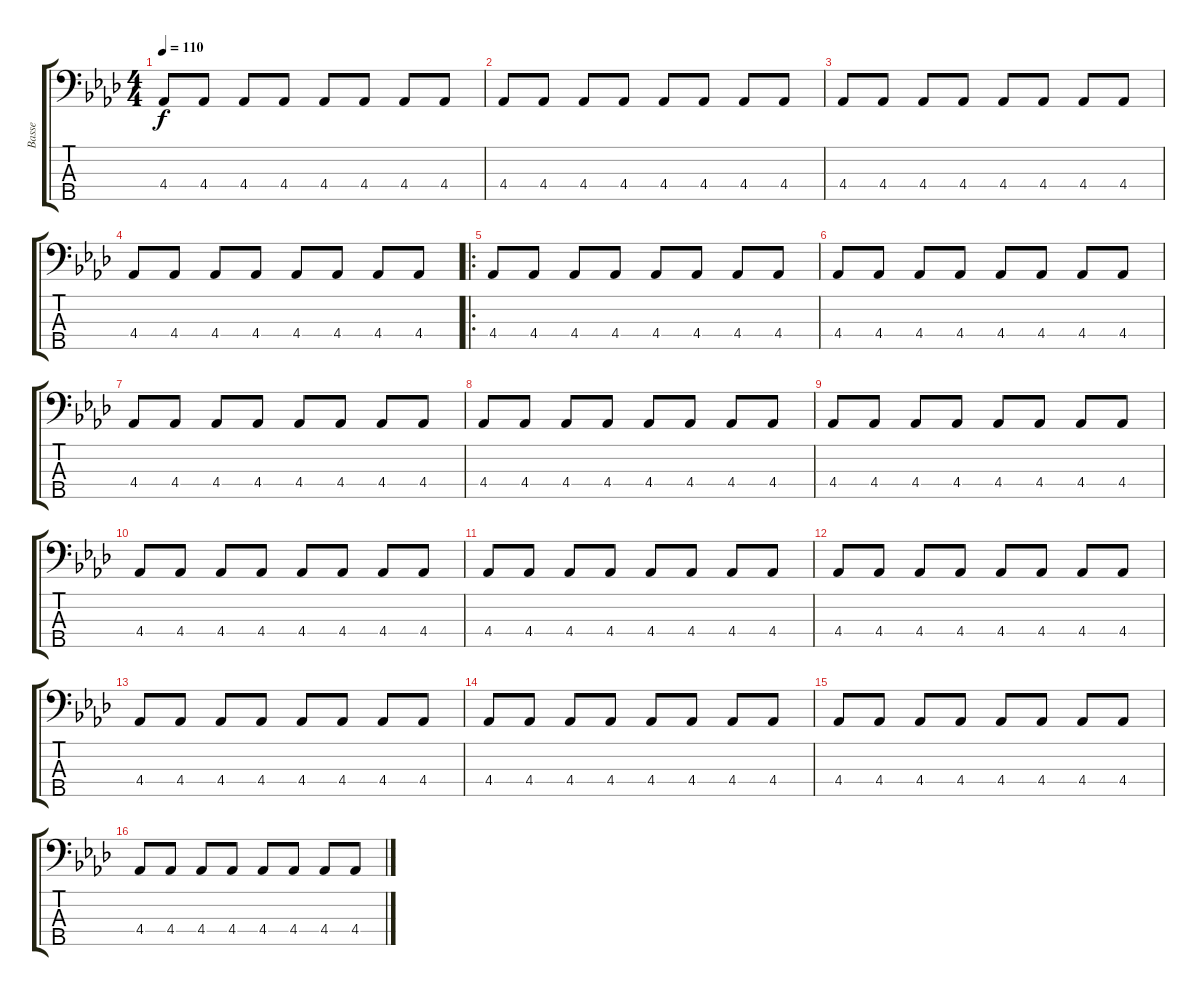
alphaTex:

\track ("Basse" "Basse") {instrument electricbassfinger}
\staff {score tabs}
\tuning (G2 D2 A1 E1 B0) {hide}
\ts (4 4)
\tempo 110
\clef f4
\ks ab
4.4.8{dy f instrument electricbassfinger} 4.4.8 4.4.8 4.4.8 4.4.8 4.4.8 4.4.8 4.4.8 |
4.4.8 4.4.8 4.4.8 4.4.8 4.4.8 4.4.8 4.4.8 4.4.8 |
4.4.8 4.4.8 4.4.8 4.4.8 4.4.8 4.4.8 4.4.8 4.4.8 |
4.4.8 4.4.8 4.4.8 4.4.8 4.4.8 4.4.8 4.4.8 4.4.8 |
\ro
4.4.8 4.4.8 4.4.8 4.4.8 4.4.8 4.4.8 4.4.8 4.4.8 |
4.4.8 4.4.8 4.4.8 4.4.8 4.4.8 4.4.8 4.4.8 4.4.8 |
4.4.8 4.4.8 4.4.8 4.4.8 4.4.8 4.4.8 4.4.8 4.4.8 |
4.4.8 4.4.8 4.4.8 4.4.8 4.4.8 4.4.8 4.4.8 4.4.8 |
4.4.8 4.4.8 4.4.8 4.4.8 4.4.8 4.4.8 4.4.8 4.4.8 |
4.4.8 4.4.8 4.4.8 4.4.8 4.4.8 4.4.8 4.4.8 4.4.8 |
4.4.8 4.4.8 4.4.8 4.4.8 4.4.8 4.4.8 4.4.8 4.4.8 |
4.4.8 4.4.8 4.4.8 4.4.8 4.4.8 4.4.8 4.4.8 4.4.8 |
4.4.8 4.4.8 4.4.8 4.4.8 4.4.8 4.4.8 4.4.8 4.4.8 |
4.4.8 4.4.8 4.4.8 4.4.8 4.4.8 4.4.8 4.4.8 4.4.8 |
4.4.8 4.4.8 4.4.8 4.4.8 4.4.8 4.4.8 4.4.8 4.4.8 |
4.4.8 4.4.8 4.4.8 4.4.8 4.4.8 4.4.8 4.4.8 4.4.8
